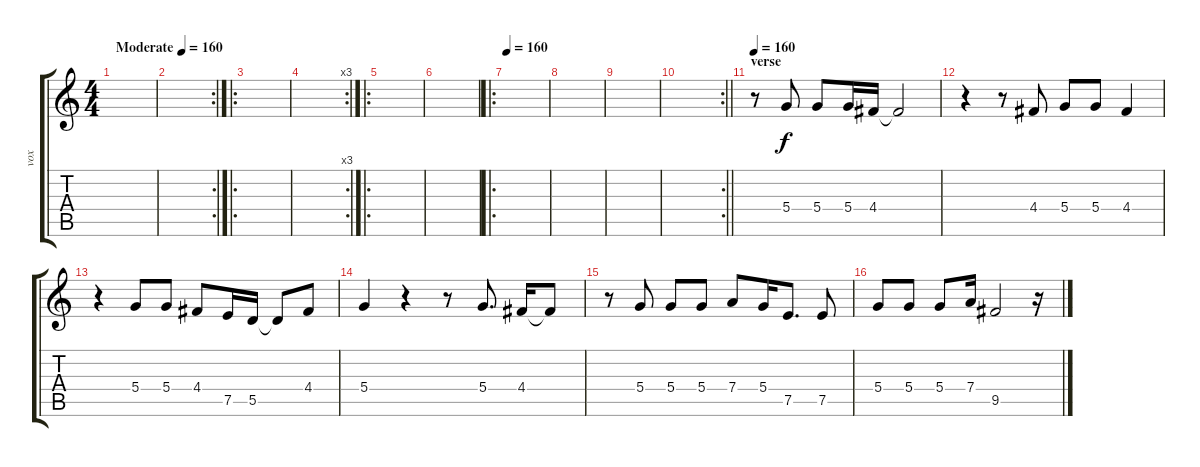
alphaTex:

\track ("vox" "vox") {instrument electricguitarjazz}
\staff {score tabs}
\tuning (E4 B3 G3 D3 A2 E2) {hide}
\ts (4 4)
\tempo (160 "Moderate")
\tempo 135
\tempo (160 "Moderate")
\clef g2
\ks c
|
\rc 2
|
\ro
|
\rc 3
|
\ro
|
|
\ro
\tempo 160
|
|
|
\rc 2
\barLineRight lightlight
|
\section ("" "verse")
\tempo 160
r.8 5.4.8 5.4.8 5.4.16 4.4.16 4.4{t}.2 |
r.4 r.8 4.4.8 5.4.8 5.4.8 4.4.4 |
r.4 5.4.8 5.4.8 4.4.8 7.5.16 5.5.16 5.5{t}.8 4.4.8 |
5.4.4 r.4 r.8 5.4.8{d} 4.4.16 4.4{t}.8 |
r.8 5.4.8 5.4.8 5.4.8 7.4.8 5.4.16 7.5.8{d} 7.5.8 |
5.4.8 5.4.8 5.4.8 7.4.16 9.5.2 r.16
